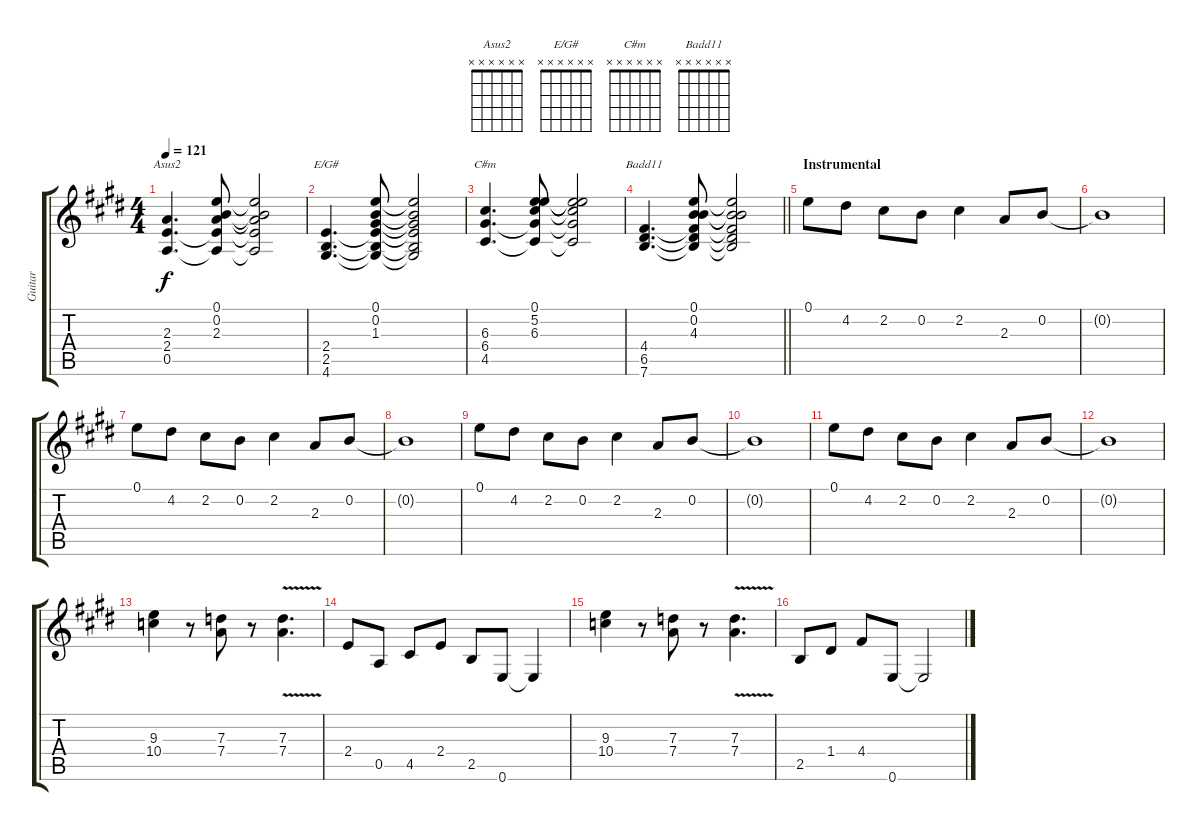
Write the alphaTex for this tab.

\track ("Guitar" "Guitar") {instrument electricguitarmuted}
\staff {score tabs}
\tuning (E4 B3 G3 D3 A2 E2) {hide}
\chord ("Asus2" x x x x x x)
\chord ("E/G#" x x x x x x)
\chord ("C#m" x x x x x x)
\chord ("Badd11" x x x x x x)
\ts (4 4)
\tempo 121
\clef g2
\ks e
(2.3 2.4 0.5).4{d ch "Asus2" dy f} (0.1 0.2 2.3 2.4{t} 0.5{t}).8 (0.1{t} 0.2{t} 2.3{t} 2.4{t} 0.5{t}).2 |
(2.4 2.5 4.6).4{d ch "E/G#"} (0.1 0.2 1.3 2.4{t} 2.5{t} 4.6{t}).8 (0.1{t} 0.2{t} 1.3{t} 2.4{t} 2.5{t} 4.6{t}).2 |
(6.3 6.4 4.5).4{d ch "C#m"} (0.1 5.2 6.3 6.4{t} 4.5{t}).8 (0.1{t} 5.2{t} 6.3{t} 6.4{t} 4.5{t}).2 |
\barLineRight lightlight
(4.4 6.5 7.6).4{d ch "Badd11"} (0.1 0.2 4.3 4.4{t} 6.5{t} 7.6{t}).8 (0.1{t} 0.2{t} 4.3{t} 4.4{t} 6.5{t} 7.6{t}).2 |
\section ("" "Instrumental")
0.1.8 4.2.8 2.2.8 0.2.8 2.2.4 2.3.8 0.2.8 |
0.2{t}.1 |
0.1.8 4.2.8 2.2.8 0.2.8 2.2.4 2.3.8 0.2.8 |
0.2{t}.1 |
0.1.8 4.2.8 2.2.8 0.2.8 2.2.4 2.3.8 0.2.8 |
0.2{t}.1 |
0.1.8 4.2.8 2.2.8 0.2.8 2.2.4 2.3.8 0.2.8 |
0.2{t}.1 |
(9.3 10.4).4 r.8 (7.3 7.4).8 r.8 (7.3{v} 7.4{v}).4{d} |
2.4.8 0.5.8 4.5.8 2.4.8 2.5.8 0.6.8 0.6{t}.4 |
(9.3 10.4).4 r.8 (7.3 7.4).8 r.8 (7.3{v} 7.4{v}).4{d} |
2.5.8 1.4.8 4.4.8 0.6.8 0.6{t}.2
